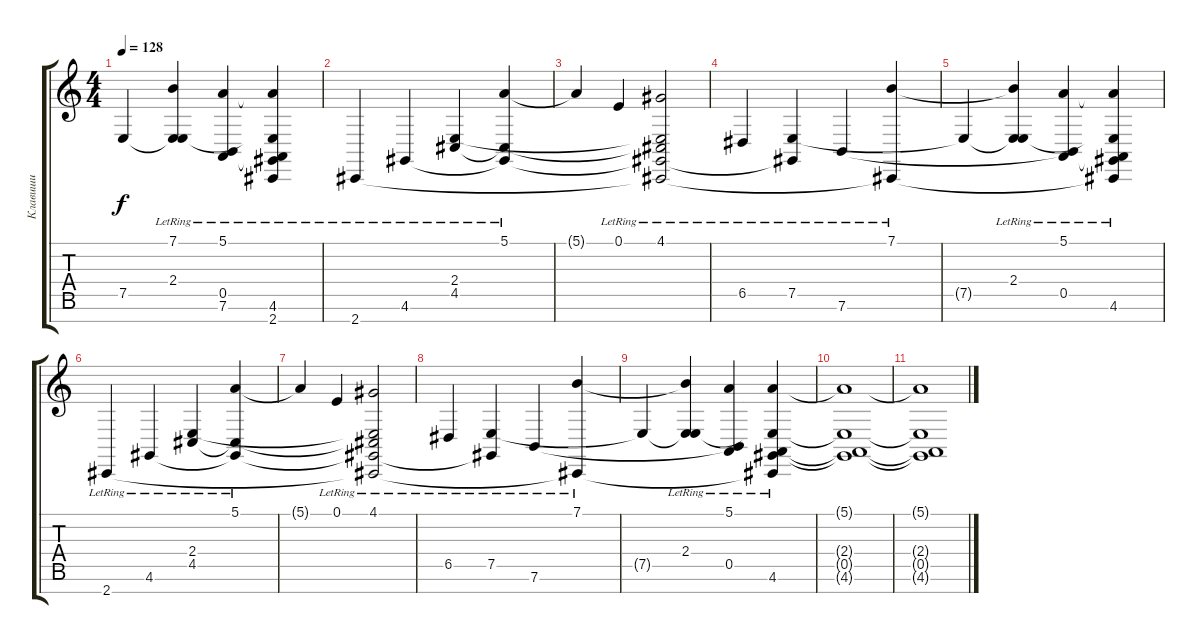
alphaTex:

\track ("Клавиши" "Клавиши") {instrument acousticgrandpiano}
\staff {score tabs}
\tuning (E4 B3 G3 D3 A2 E2 B1) {hide}
\ts (4 4)
\tempo 128
\clef g2
\ks c
7.5{t}.4{dy f} (7.1{t} 2.4{lr} 7.5{t}).4 (5.1{lr} 0.5{lr} 7.6{t}).4 (5.1{t} 2.4{t} 0.5{t} 4.6{lr} 2.7{t}).4 |
2.7{lr}.4{volume 4} 4.6{lr}.4 (2.4{lr} 4.5{lr}).4 (5.1{lr} 4.5{t} 4.6{t}).4 |
5.1{t}.4 0.1{lr}.4 (4.1{lr} 2.4{t} 4.5{t} 4.6{t} 2.7{t}).2 |
6.5{lr}.4 (7.5{lr} 4.6{t}).4 7.6{lr}.4 (7.1{lr} 2.7{t}).4 |
7.5{t}.4 (7.1{t} 2.4{lr} 7.5{t}).4 (5.1{lr} 0.5{lr} 7.6{t}).4 (5.1{t} 2.4{t} 0.5{t} 4.6{lr} 2.7{t}).4 |
2.7{lr}.4{volume 2} 4.6{lr}.4 (2.4{lr} 4.5{lr}).4 (5.1{lr} 4.5{t} 4.6{t}).4 |
5.1{t}.4 0.1{lr}.4 (4.1{lr} 2.4{t} 4.5{t} 4.6{t} 2.7{t}).2 |
6.5{lr}.4 (7.5{lr} 4.6{t}).4 7.6{lr}.4 (7.1{lr} 2.7{t}).4 |
7.5{t}.4 (7.1{t} 2.4{lr} 7.5{t}).4 (5.1{lr} 0.5{lr} 7.6{t}).4 (5.1{t} 2.4{t} 0.5{t} 4.6{lr} 2.7{t}).4 |
(5.1{t} 2.4{t} 0.5{t} 4.6{t}).1 |
(5.1{t} 2.4{t} 0.5{t} 4.6{t}).1
